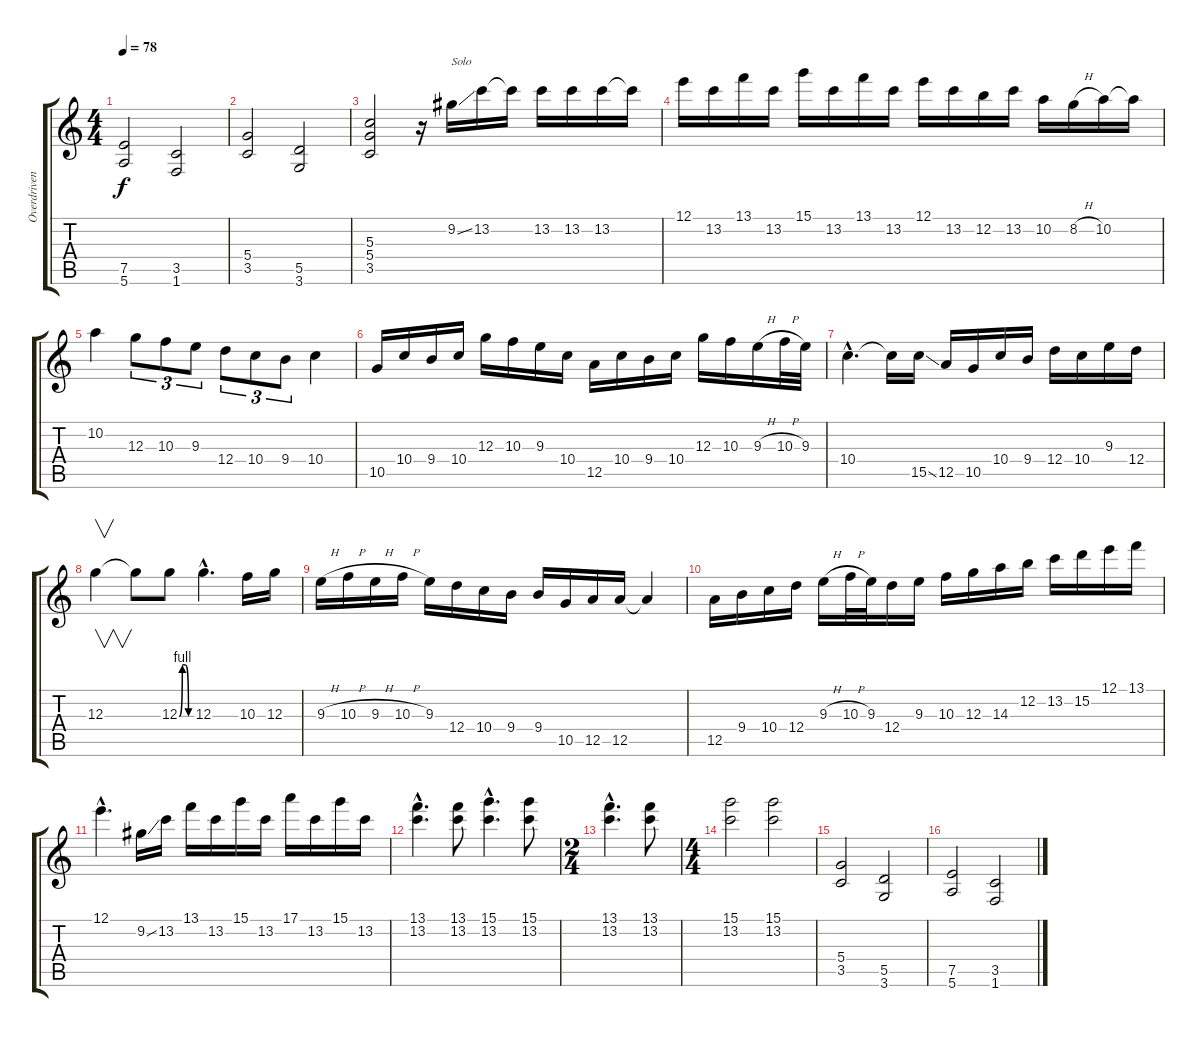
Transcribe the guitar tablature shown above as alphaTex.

\track ("Overdriven Guitar Solo" "Overdriven") {instrument overdrivenguitar}
\staff {score tabs}
\tuning (E4 B3 G3 D3 A2 E2) {hide}
\ts (4 4)
\tempo 78
\clef g2
\ks c
(7.5 5.6).2{dy f} (3.5 1.6).2 |
(5.4 3.5).2 (5.5 3.6).2 |
(5.3 5.4 3.5).2 r.16 9.2{ss}.16{txt "Solo" volume 16} 13.2.16 13.2{t}.16 13.2.16 13.2.16 13.2.16 13.2{t}.16 |
12.1.16 13.2.16 13.1.16 13.2.16 15.1.16 13.2.16 13.1.16 13.2.16 12.1.16 13.2.16 12.2.16 13.2.16 10.2.16 8.2{h}.16 10.2.16 10.2{t}.16 |
10.2.4 12.3.8{tu (3 2)} 10.3.8{tu (3 2)} 9.3.8{tu (3 2)} 12.4.8{tu (3 2)} 10.4.8{tu (3 2)} 9.4.8{tu (3 2)} 10.4.4 |
10.5.16 10.4.16 9.4.16 10.4.16 12.3.16 10.3.16 9.3.16 10.4.16 12.5.16 10.4.16 9.4.16 10.4.16 12.3.16 10.3.16 9.3{h}.16 10.3{h}.32 9.3.32 |
10.4{hac}.4{d} 10.4{t}.16 15.5{ss}.16 12.5.16 10.5.16 10.4.16 9.4.16 12.4.16 10.4.16 9.3.16 12.4.16 |
12.3.4{v} 12.3{t}.8 12.3{be (custom 0 0 15 4 30 4 45 0 60 0)}.8 12.3{hac}.4{d} 10.3.16 12.3.16 |
9.3{h}.16 10.3{h}.16 9.3{h}.16 10.3{h}.16 9.3.16 12.4.16 10.4.16 9.4.16 9.4.16 10.5.16 12.5.16 12.5.16 12.5{t}.4 |
12.5.16 9.4.16 10.4.16 12.4.16 9.3{h}.16 10.3{h}.32 9.3.32 12.4.16 9.3.16 10.3.16 12.3.16 14.3.16 12.2.16 13.2.16 15.2.16 12.1.16 13.1.16 |
12.1{hac}.4{d} 9.2{ss}.16 13.2.16 13.1.16 13.2.16 15.1.16 13.2.16 17.1.16 13.2.16 15.1.16 13.2.16 |
(13.1{hac} 13.2{hac}).4{d} (13.1 13.2).8 (15.1{hac} 13.2{hac}).4{d} (15.1 13.2).8 |
\ts (2 4)
(13.1{hac} 13.2{hac}).4{d} (13.1 13.2).8 |
\ts (4 4)
(15.1 13.2).2 (15.1 13.2).2 |
(5.4 3.5).2{volume 9} (5.5 3.6).2 |
(7.5 5.6).2 (3.5 1.6).2
